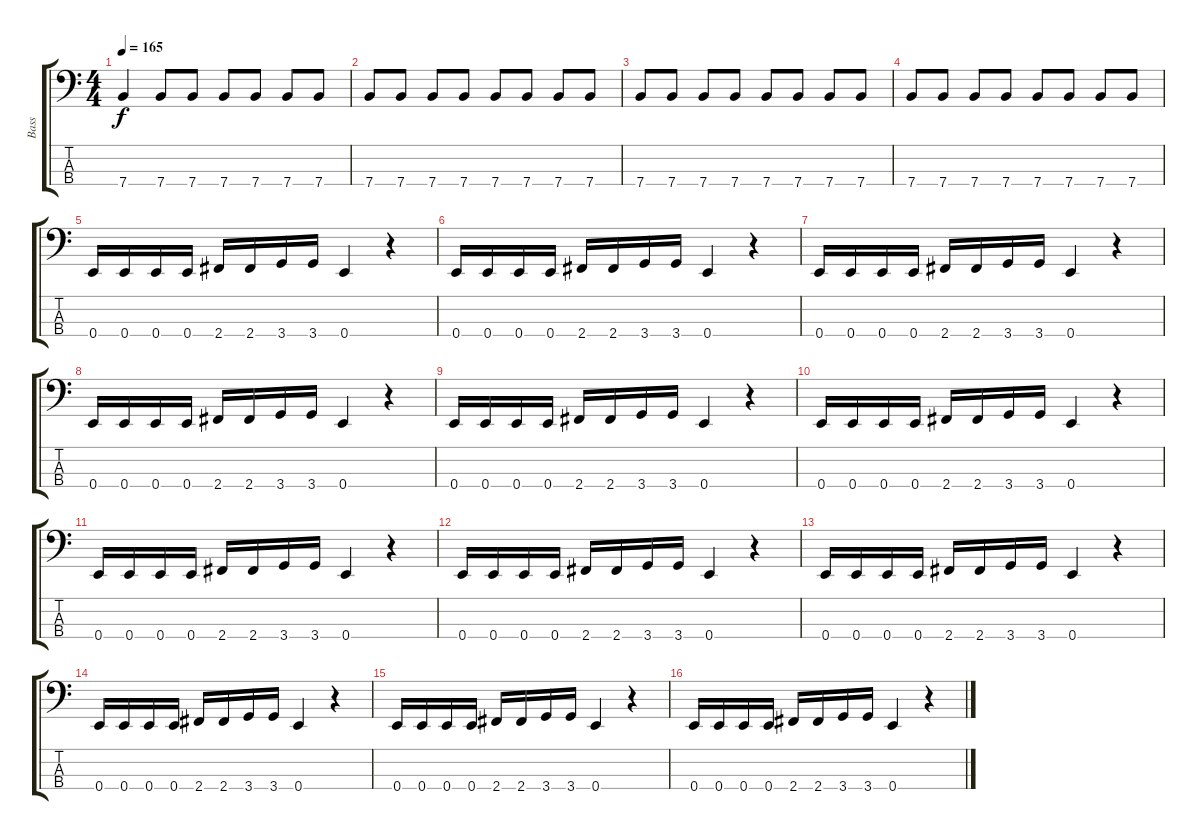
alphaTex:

\track ("Bass" "Bass") {instrument electricbassfinger}
\staff {score tabs}
\tuning (G2 D2 A1 E1) {hide}
\ts (4 4)
\tempo 165
\clef f4
\ks c
7.4.4{dy f} 7.4.8 7.4.8 7.4.8 7.4.8 7.4.8 7.4.8 |
7.4.8 7.4.8 7.4.8 7.4.8 7.4.8 7.4.8 7.4.8 7.4.8 |
7.4.8 7.4.8 7.4.8 7.4.8 7.4.8 7.4.8 7.4.8 7.4.8 |
7.4.8 7.4.8 7.4.8 7.4.8 7.4.8 7.4.8 7.4.8 7.4.8 |
0.4.16 0.4.16 0.4.16 0.4.16 2.4.16 2.4.16 3.4.16 3.4.16 0.4.4 r.4 |
0.4.16 0.4.16 0.4.16 0.4.16 2.4.16 2.4.16 3.4.16 3.4.16 0.4.4 r.4 |
0.4.16 0.4.16 0.4.16 0.4.16 2.4.16 2.4.16 3.4.16 3.4.16 0.4.4 r.4 |
0.4.16 0.4.16 0.4.16 0.4.16 2.4.16 2.4.16 3.4.16 3.4.16 0.4.4 r.4 |
0.4.16 0.4.16 0.4.16 0.4.16 2.4.16 2.4.16 3.4.16 3.4.16 0.4.4 r.4 |
0.4.16 0.4.16 0.4.16 0.4.16 2.4.16 2.4.16 3.4.16 3.4.16 0.4.4 r.4 |
0.4.16 0.4.16 0.4.16 0.4.16 2.4.16 2.4.16 3.4.16 3.4.16 0.4.4 r.4 |
0.4.16 0.4.16 0.4.16 0.4.16 2.4.16 2.4.16 3.4.16 3.4.16 0.4.4 r.4 |
0.4.16 0.4.16 0.4.16 0.4.16 2.4.16 2.4.16 3.4.16 3.4.16 0.4.4 r.4 |
0.4.16 0.4.16 0.4.16 0.4.16 2.4.16 2.4.16 3.4.16 3.4.16 0.4.4 r.4 |
0.4.16 0.4.16 0.4.16 0.4.16 2.4.16 2.4.16 3.4.16 3.4.16 0.4.4 r.4 |
0.4.16 0.4.16 0.4.16 0.4.16 2.4.16 2.4.16 3.4.16 3.4.16 0.4.4 r.4
